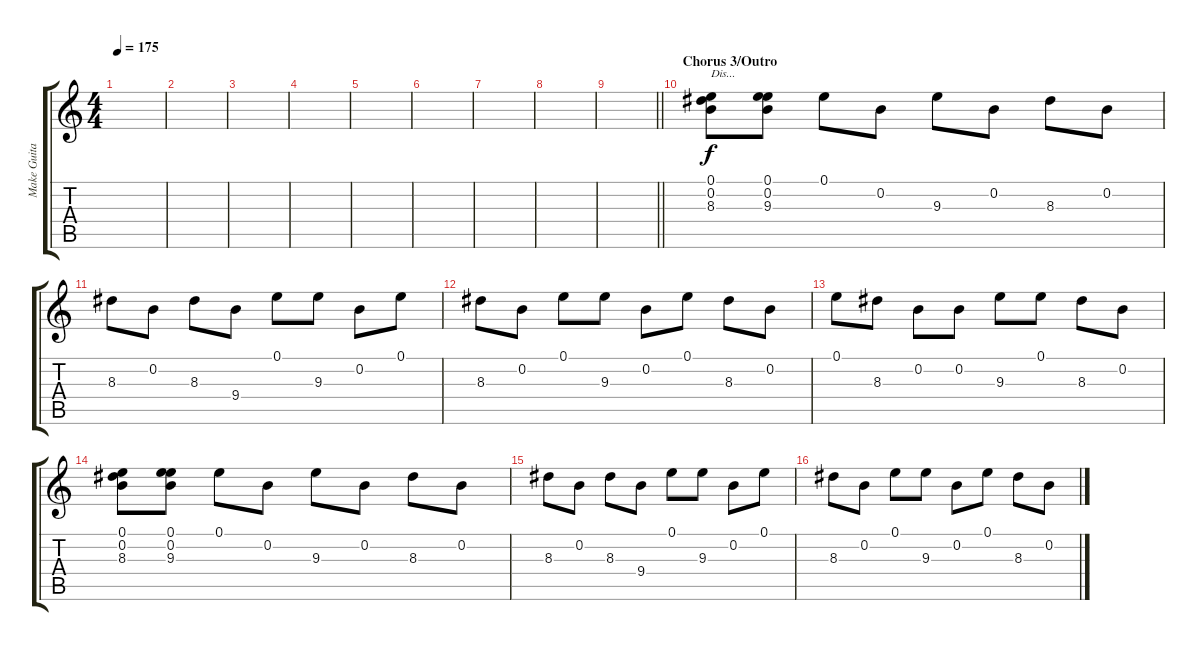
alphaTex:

\track ("Make Guitar Louder" "Make Guita") {instrument overdrivenguitar}
\staff {score tabs}
\tuning (E4 B3 G3 D3 A2 E2) {hide}
\ts (4 4)
\tempo 175
\clef g2
\ks c
|
|
|
|
|
|
|
|
\barLineRight lightlight
|
\section ("" "Chorus 3/Outro")
(0.1 0.2 8.3).8{txt "Dis..." volume 16 instrument distortionguitar} (0.1 0.2 9.3).8 0.1.8 0.2.8 9.3.8 0.2.8 8.3.8 0.2.8 |
8.3.8 0.2.8 8.3.8 9.4.8 0.1.8 9.3.8 0.2.8 0.1.8 |
8.3.8 0.2.8 0.1.8 9.3.8 0.2.8 0.1.8 8.3.8 0.2.8 |
0.1.8 8.3.8 0.2.8 0.2.8 9.3.8 0.1.8 8.3.8 0.2.8 |
(0.1 0.2 8.3).8 (0.1 0.2 9.3).8 0.1.8 0.2.8 9.3.8 0.2.8 8.3.8 0.2.8 |
8.3.8 0.2.8 8.3.8 9.4.8 0.1.8 9.3.8 0.2.8 0.1.8 |
8.3.8 0.2.8 0.1.8 9.3.8 0.2.8 0.1.8 8.3.8 0.2.8
